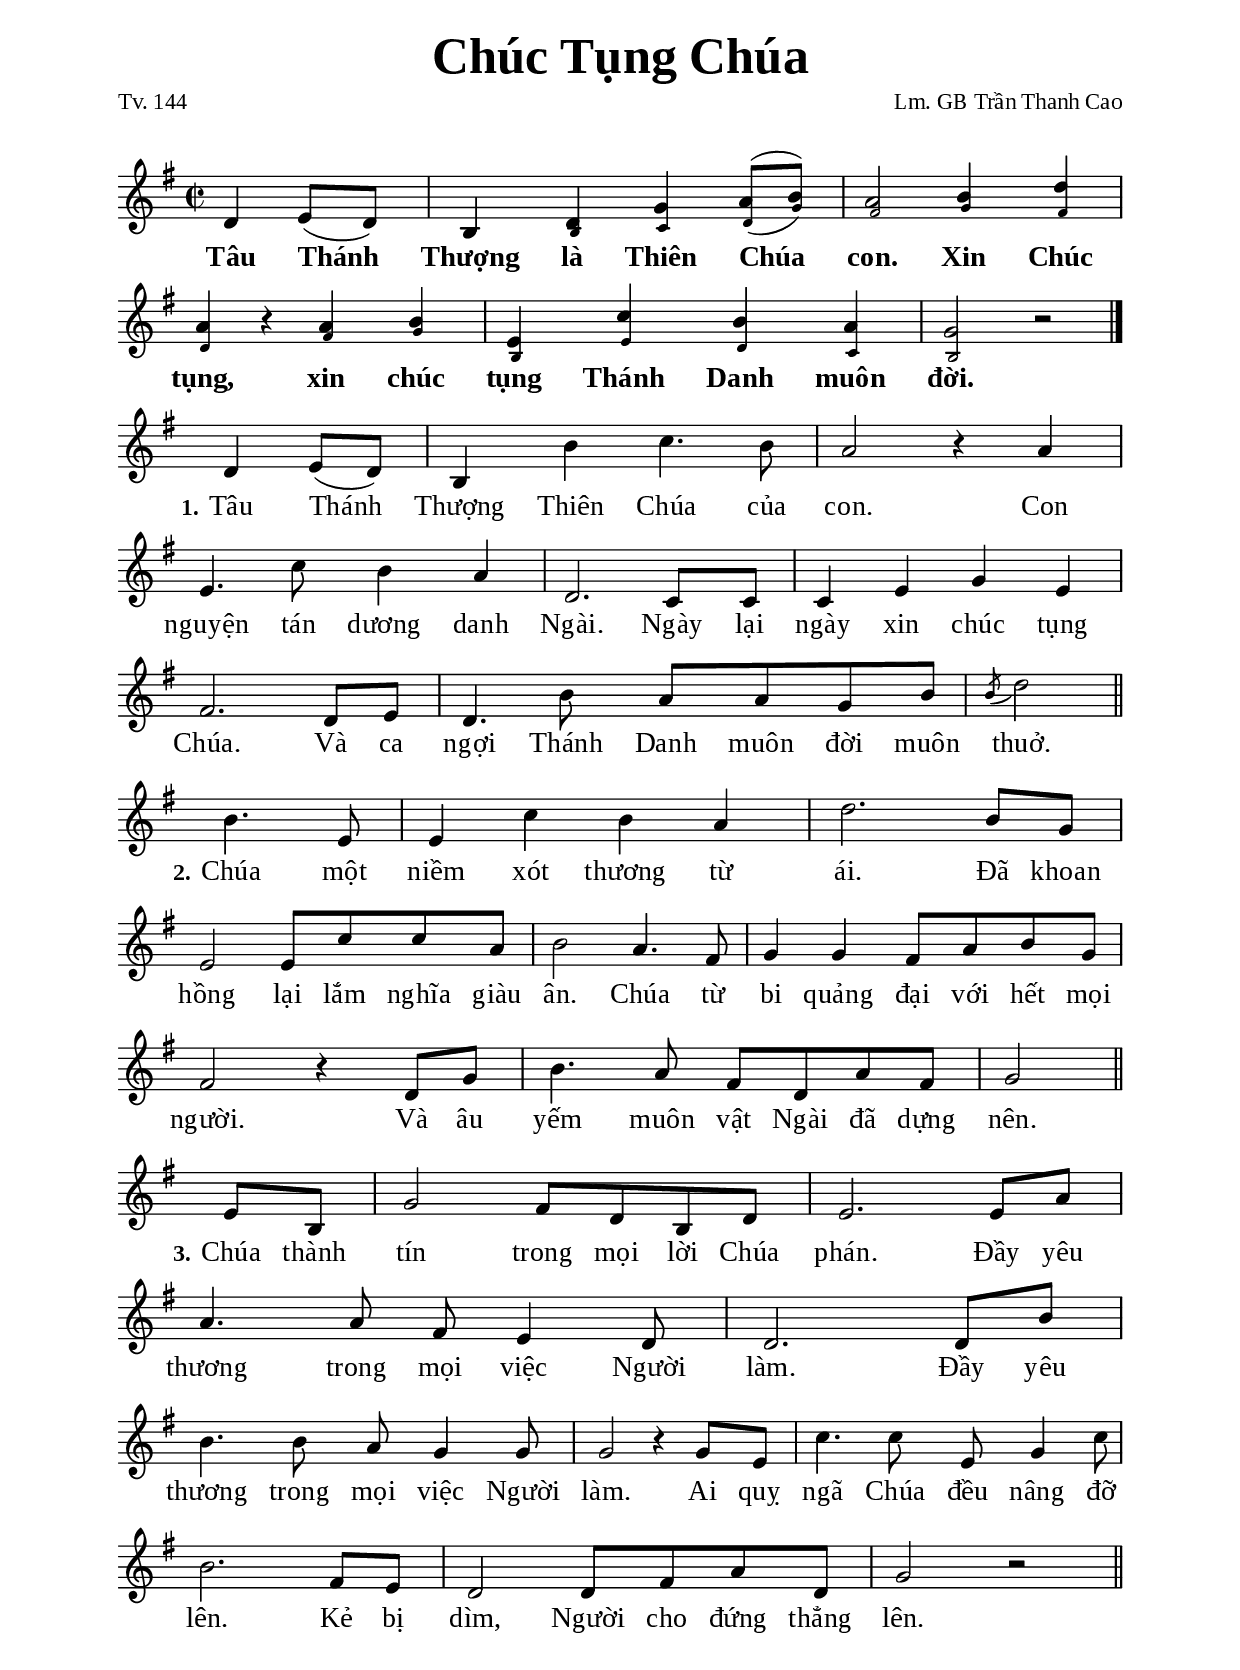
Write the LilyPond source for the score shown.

% Cài đặt chung
\version "2.22.1"
\include "english.ly"

\header {
  title = \markup { \fontsize #3 "Chúc Tụng Chúa" }
  poet = "Tv. 144"
  composer = "Lm. GB Trần Thanh Cao"
  arranger = " "
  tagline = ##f
}

% Nhạc điệp khúc
nhacDiepKhucSop = \relative c' {
  \partial 2 d4 e8 _(d) |
  b4 d g a8 ^(b) |
  a2 b4 d |
  a r a b |
  e, c' b a |
  g2 r \bar "|."
}

nhacDiepKhucBas = \relative c' {
  \override NoteHead.font-size = #-2
  \skip 2
  \skip 4 b4 c d8 _(g) |
  fs2 g4 fs |
  d r fs g |
  b, e d c |
  b2 r
}

% Nhạc phiên khúc
nhacPhienKhucMot = \relative c' {
  \partial 2 d4 e8 (d) |
  b4 b' c4. b8 |
  a2 r4 a |
  e4. c'8 b4 a |
  d,2. c8 c |
  c4 e g e |
  fs2. d8 e |
  d4. b'8 a a g b |
  \acciaccatura b8 d2 \bar "||"
}

nhacPhienKhucHai = \relative c'' {
  \partial 2 b4. e,8 |
  e4 c' b a |
  d2. b8 g |
  e2 e8 c' c a |
  b2 a4. fs8 |
  g4 g fs8 a b g |
  fs2 r4 d8 g |
  b4. a8 fs d a' fs |
  g2 \bar "||"
}

nhacPhienKhucBa = \relative c' {
  \partial 4 e8 b |
  g'2 fs8 d b d |
  e2. e8 a |
  a4. a8 fs e4 d8 |
  d2. d8 b' |
  b4. b8 a g4 g8 |
  g2 r4 g8 e |
  c'4. c8 e, g4 c8 |
  b2. fs8 e |
  d2 d8 fs a d, |
  g2 r \bar "||"
}

% Lời điệp khúc
loiDiepKhuc = \lyricmode {
  \override Lyrics.LyricText.font-series = #'bold
  Tâu Thánh Thượng là Thiên Chúa con.
  Xin Chúc tụng, xin chúc tụng Thánh Danh muôn đời.
}

% Lời phiên khúc
loiPhienKhucMot = \lyricmode {
  \set stanza = #"1."
  Tâu Thánh Thượng Thiên Chúa của con.
  Con nguyện tán dương danh Ngài.
  Ngày lại ngày xin chúc tụng Chúa.
  Và ca ngợi Thánh Danh muôn đời muôn thuở.
}

loiPhienKhucHai = \lyricmode {
  \set stanza = #"2."
  Chúa một niềm xót thương từ ái.
  Đã khoan hồng lại lắm nghĩa giàu ân.
  Chúa từ bi quảng đại với hết mọi người.
  Và âu yếm muôn vật Ngài đã dựng nên.
}

loiPhienKhucBa = \lyricmode {
  \set stanza = #"3."
  Chúa thành tín trong mọi lời Chúa phán.
  Đầy yêu thương trong mọi việc Người làm.
  Đầy yêu thương trong mọi việc Người làm.
  Ai quỵ ngã Chúa đều nâng đỡ lên.
  Kẻ bị dìm, Người cho đứng thẳng lên.
}


% Dàn trang
\paper {
  #(set-paper-size "a4")
  top-margin = 10\mm
  bottom-margin = 10\mm
  left-margin = 20\mm
  right-margin = 20\mm
  indent = #0
  #(define fonts
    (make-pango-font-tree
      "Liberation Serif"
      "Liberation Serif"
      "Liberation Serif"
      (/ 20 20)))
  page-count = #1
  system-system-spacing = #'((basic-distance . 12))
  score-system-spacing = #'((basic-distance . 12))
}

% Thiết lập tông và nhịp
TongNhip = { \key g \major \time 2/2 }

% Đổi kích thước nốt cho bè phụ
notBePhu =
#(define-music-function (font-size music) (number? ly:music?)
   (for-some-music
     (lambda (m)
       (if (music-is-of-type? m 'rhythmic-event)
           (begin
             (set! (ly:music-property m 'tweaks)
                   (cons `(font-size . ,font-size)
                         (ly:music-property m 'tweaks)))
             #t)
           #f))
     music)
   music)

\score {
  \new ChoirStaff <<
    \new Staff = diepKhuc \with {
        \consists "Merge_rests_engraver"
        %\magnifyStaff #(magstep +1)
        printPartCombineTexts = ##f
      }
      <<
      \new Voice \TongNhip \partCombine 
        \nhacDiepKhucSop
        \notBePhu -3 { \nhacDiepKhucBas }
      \new NullVoice = nhacThamChieu \nhacDiepKhucSop
      \new Lyrics \lyricsto nhacThamChieu \loiDiepKhuc
      >>
  >>
  \layout {
    \override Lyrics.LyricText.font-series = #'bold
    \override Lyrics.LyricText.font-size = #+2
    \override Lyrics.LyricSpace.minimum-distance = #4
    \override Score.BarNumber.break-visibility = ##(#f #f #f)
    \override Score.SpacingSpanner.uniform-stretching = ##t
  }
}

\score {
  \new ChoirStaff <<
    \new Staff = phienKhuc \with {
        %\magnifyStaff #(magstep +1)
      }
      <<
      \new Voice = beSop {
        \key g \major \time 2/2 \nhacPhienKhucMot
      }
    >>
    \new Lyrics \lyricsto beSop \loiPhienKhucMot
  >>
  \layout {
    \override Staff.TimeSignature.transparent = ##t
    \override Lyrics.LyricText.font-size = #+2
    \override Lyrics.LyricSpace.minimum-distance = #3
    \override Score.BarNumber.break-visibility = ##(#f #f #f)
    \override Score.SpacingSpanner.uniform-stretching = ##t
  }
}

\score {
  \new ChoirStaff <<
    \new Staff = phienKhuc \with {
        %\magnifyStaff #(magstep +1)
      }
      <<
      \new Voice = beSop {
        \key g \major \time 2/2 \nhacPhienKhucHai
      }
    >>
    \new Lyrics \lyricsto beSop \loiPhienKhucHai
  >>
  \layout {
    \override Staff.TimeSignature.transparent = ##t
    \override Lyrics.LyricText.font-size = #+2
    \override Lyrics.LyricSpace.minimum-distance = #2
    \override Score.BarNumber.break-visibility = ##(#f #f #f)
    \override Score.SpacingSpanner.uniform-stretching = ##t
  }
}

\score {
  \new ChoirStaff <<
    \new Staff = phienKhuc \with {
        %\magnifyStaff #(magstep +1)
      }
      <<
      \new Voice = beSop {
        \key g \major \time 2/2 \nhacPhienKhucBa
      }
    >>
    \new Lyrics \lyricsto beSop \loiPhienKhucBa
  >>
  \layout {
    \override Staff.TimeSignature.transparent = ##t
    \override Lyrics.LyricText.font-size = #+2
    \override Lyrics.LyricSpace.minimum-distance = #2
    \override Score.BarNumber.break-visibility = ##(#f #f #f)
    \override Score.SpacingSpanner.uniform-stretching = ##t
  }
}
